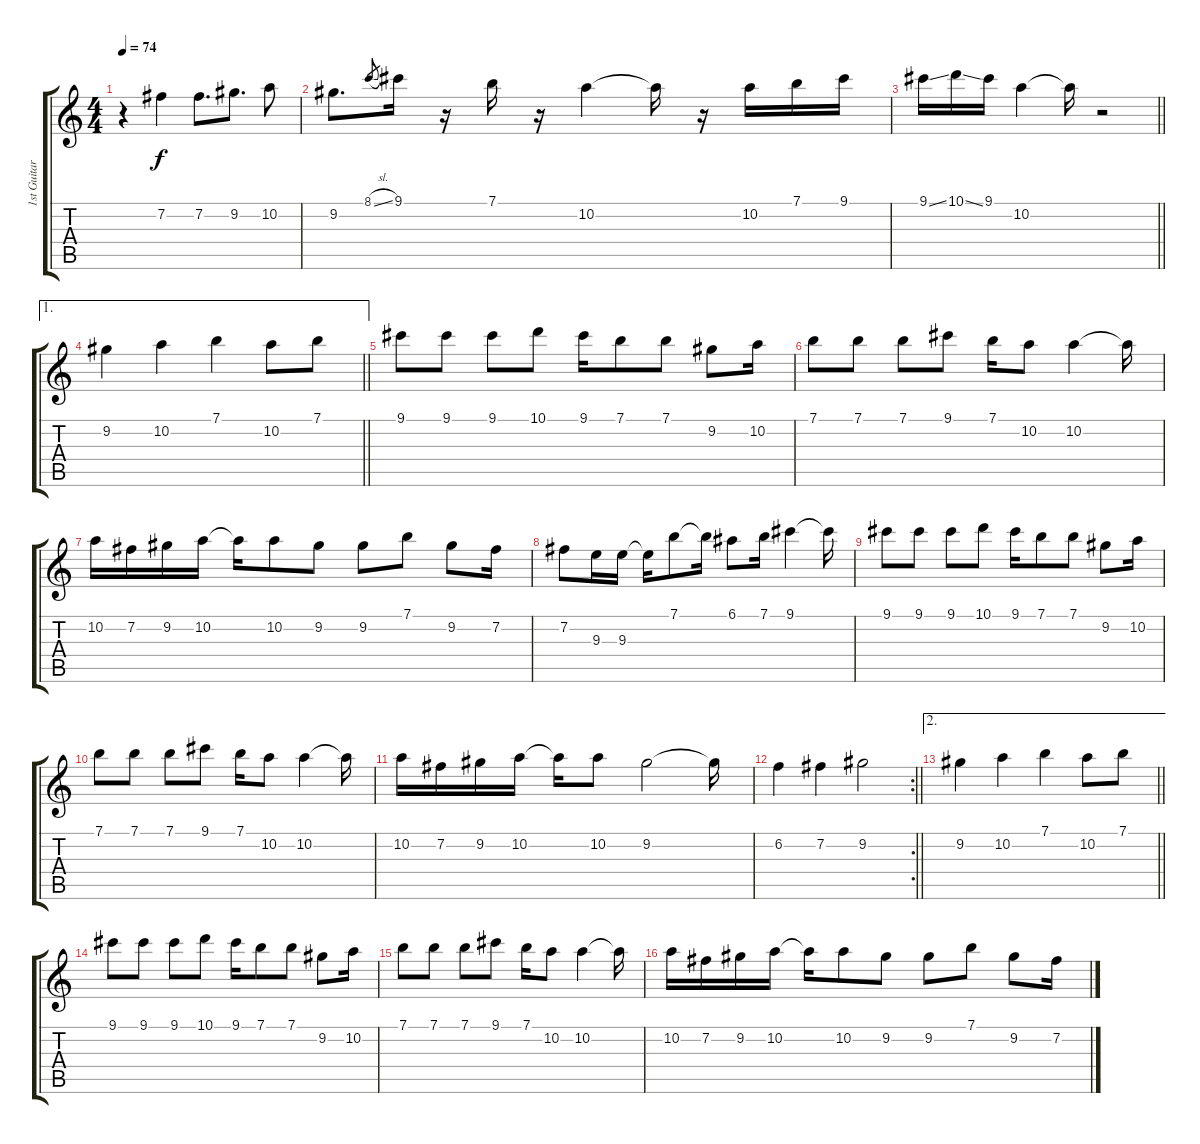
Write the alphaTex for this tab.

\track ("1st Guitar" "1st Guitar") {instrument acousticguitarsteel}
\staff {score tabs}
\tuning (E4 B3 G3 D3 A2 E2) {hide}
\ts (4 4)
\tempo 74
\clef g2
\ks c
r.4{dy f} 7.2.4 7.2.8{d} 9.2.8{d} 10.2.8 |
9.2.8{d} 8.1{sl}.8{gr} 9.1.16 r.16 7.1.16 r.16 10.2.4 10.2{t}.16 r.16 10.2.16 7.1.16 9.1.16 |
\barLineRight lightlight
9.1{ss}.16 10.1{ss}.16 9.1.16 10.2.4 10.2{t}.16 r.2 |
\ae 1
\barLineRight lightlight
9.2.4 10.2.4 7.1.4 10.2.8 7.1.8 |
9.1.8 9.1.8 9.1.8 10.1.8 9.1.16 7.1.8 7.1.8 9.2.8 10.2.16 |
7.1.8 7.1.8 7.1.8 9.1.8 7.1.16 10.2.8 10.2.4 10.2{t}.16 |
10.2.16 7.2.16 9.2.16 10.2.16 10.2{t}.16 10.2.8 9.2.8 9.2.8 7.1.8 9.2.8 7.2.16 |
7.2.8 9.3.16 9.3.16 9.3{t}.16 7.1.8 7.1{t}.16 6.1.8 7.1.16 9.1.4 9.1{t}.16 |
9.1.8 9.1.8 9.1.8 10.1.8 9.1.16 7.1.8 7.1.8 9.2.8 10.2.16 |
7.1.8 7.1.8 7.1.8 9.1.8 7.1.16 10.2.8 10.2.4 10.2{t}.16 |
10.2.16 7.2.16 9.2.16 10.2.16 10.2{t}.16 10.2.8 9.2.2 9.2{t}.16 |
\rc 2
\barLineRight lightlight
6.2.4 7.2.4 9.2.2 |
\ae 2
\barLineRight lightlight
9.2.4 10.2.4 7.1.4 10.2.8 7.1.8 |
9.1.8 9.1.8 9.1.8 10.1.8 9.1.16 7.1.8 7.1.8 9.2.8 10.2.16 |
7.1.8 7.1.8 7.1.8 9.1.8 7.1.16 10.2.8 10.2.4 10.2{t}.16 |
10.2.16 7.2.16 9.2.16 10.2.16 10.2{t}.16 10.2.8 9.2.8 9.2.8 7.1.8 9.2.8 7.2.16
